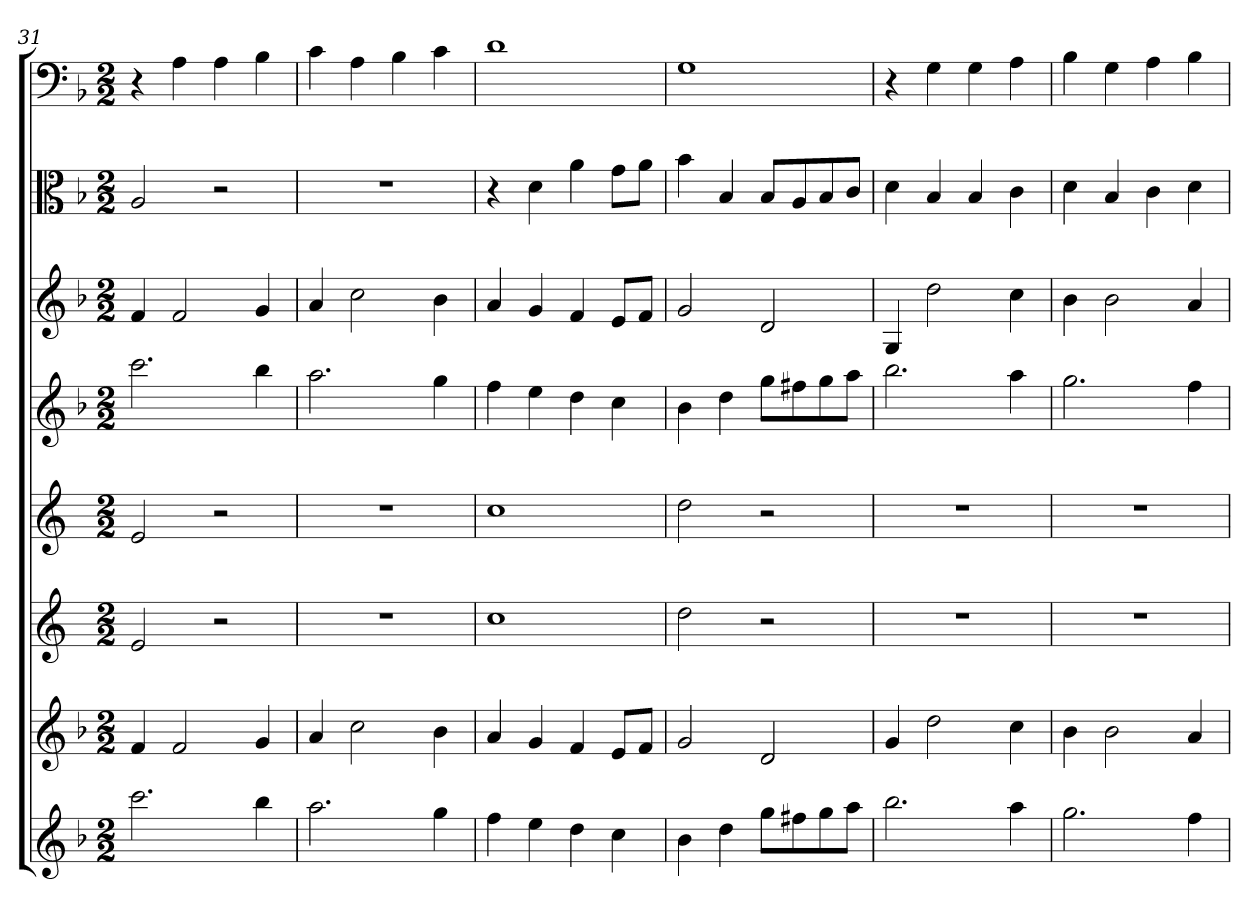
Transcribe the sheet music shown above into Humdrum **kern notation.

**kern	**kern	**kern	**kern	**kern	**kern	**kern	**kern
*part8	*part7	*part6	*part5	*part4	*part3	*part2	*part1
*staff8	*staff7	*staff6	*staff5	*staff4	*staff3	*staff2	*staff1
*	*	*	*	*	*	*clefC3	*clefF4
*k[b-]	*k[b-]	*k[]	*k[]	*k[b-]	*k[b-]	*k[b-]	*k[b-]
*F:	*F:	*	*	*F:	*F:	*F:	*F:
*M2/2	*M2/2	*M2/2	*M2/2	*M2/2	*M2/2	*M2/2	*M2/2
=31	=31	=31	=31	=31	=31	=31	=31
2.ccc	4f	2e	2e	2.ccc	4f	2A	4r
.	2f	.	.	.	2f	.	4A
.	.	2r	2r	.	.	2r	4A
4bb-	4g	.	.	4bb-	4g	.	4B-
=32	=32	=32	=32	=32	=32	=32	=32
2.aa	4a	1r	1r	2.aa	4a	1r	4c
.	2cc	.	.	.	2cc	.	4A
.	.	.	.	.	.	.	4B-
4gg	4b-	.	.	4gg	4b-	.	4c
=33	=33	=33	=33	=33	=33	=33	=33
4ff	4a	1cc	1cc	4ff	4a	4r	1d
4ee	4g	.	.	4ee	4g	4d	.
4dd	4f	.	.	4dd	4f	4a	.
4cc	8eL	.	.	4cc	8eL	8g\L	.
.	8fJ	.	.	.	8fJ	8a\J	.
=34	=34	=34	=34	=34	=34	=34	=34
4b-	2g	2dd	2dd	4b-	2g	4b-	1G
4dd	.	.	.	4dd	.	4B-	.
8ggL	2d	2r	2r	8ggL	2d	8B-/L	.
8ff#X	.	.	.	8ff#X	.	8A/	.
8gg	.	.	.	8gg	.	8B-/	.
8aaJ	.	.	.	8aaJ	.	8c/J	.
=35	=35	=35	=35	=35	=35	=35	=35
2.bb-	4g	1r	1r	2.bb-	4G	4d	4r
.	2dd	.	.	.	2dd	4B-	4G
.	.	.	.	.	.	4B-	4G
4aa	4cc	.	.	4aa	4cc	4c	4A
=36	=36	=36	=36	=36	=36	=36	=36
2.gg	4b-	1r	1r	2.gg	4b-	4d	4B-
.	2b-	.	.	.	2b-	4B-	4G
.	.	.	.	.	.	4c	4A
4ff	4a	.	.	4ff	4a	4d	4B-
=	=	=	=	=	=	=	=
*-	*-	*-	*-	*-	*-	*-	*-
